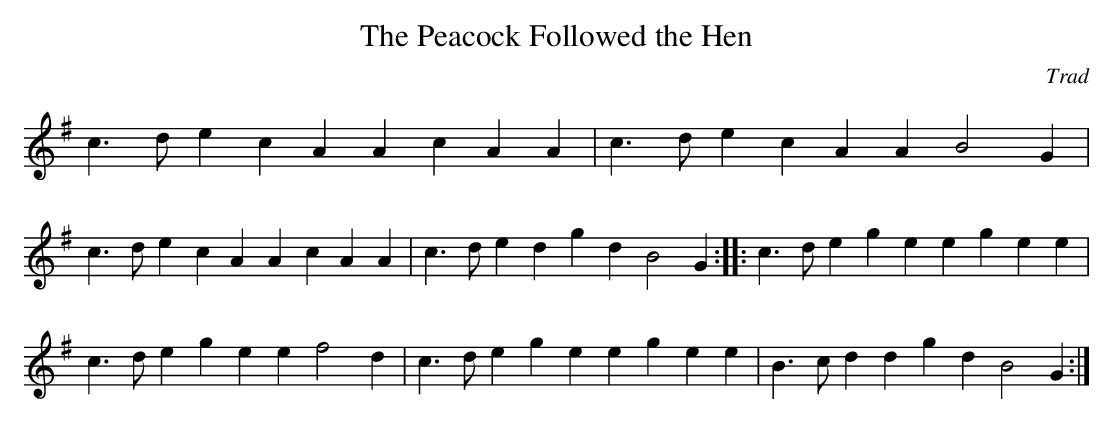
X:1
T:The Peacock Followed the Hen
C:Trad
M:9/8l
K:G
c3de2 c2A2A2 c2A2A2 |c3de2 c2A2A2 B4 G2| c3de2 c2A2A2 c2A2A2 |c3de2 d2g2d2 B4 G2:: c3de2 g2e2e2 g2e2e2|\
c3de2 g2e2e2 f4 d2| c3de2 g2e2e2 g2e2e2| B3cd2 d2g2d2 B4 G2:|
